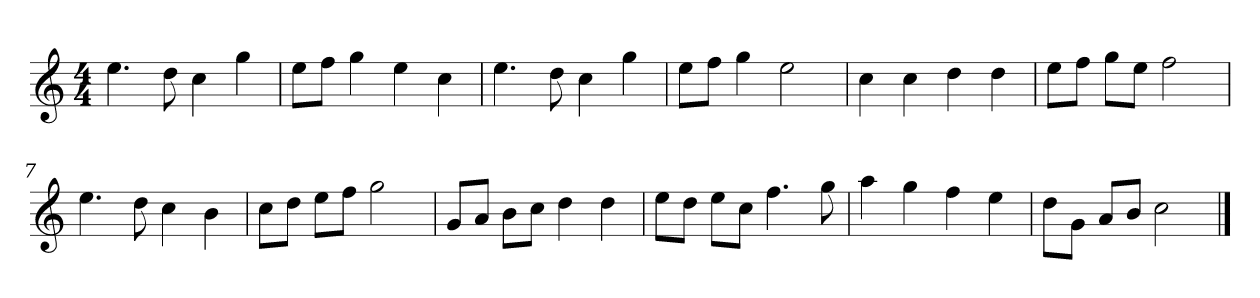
**kern
*part1
*staff1
*k[]
*M4/4
*MM120
=1
4.ee
8dd
4cc
4gg
=2
8eeL
8ffJ
4gg
4ee
4cc
=3
4.ee
8dd
4cc
4gg
=4
8eeL
8ffJ
4gg
2ee
=5
4cc
4cc
4dd
4dd
=6
8eeL
8ffJ
8ggL
8eeJ
2ff
=7
4.ee
8dd
4cc
4b
=8
8ccL
8ddJ
8eeL
8ffJ
2gg
=9
8gL
8aJ
8bL
8ccJ
4dd
4dd
=10
8eeL
8ddJ
8eeL
8ccJ
4.ff
8gg
=11
4aa
4gg
4ff
4ee
=12
8ddL
8gJ
8aL
8bJ
2cc
==
*-
